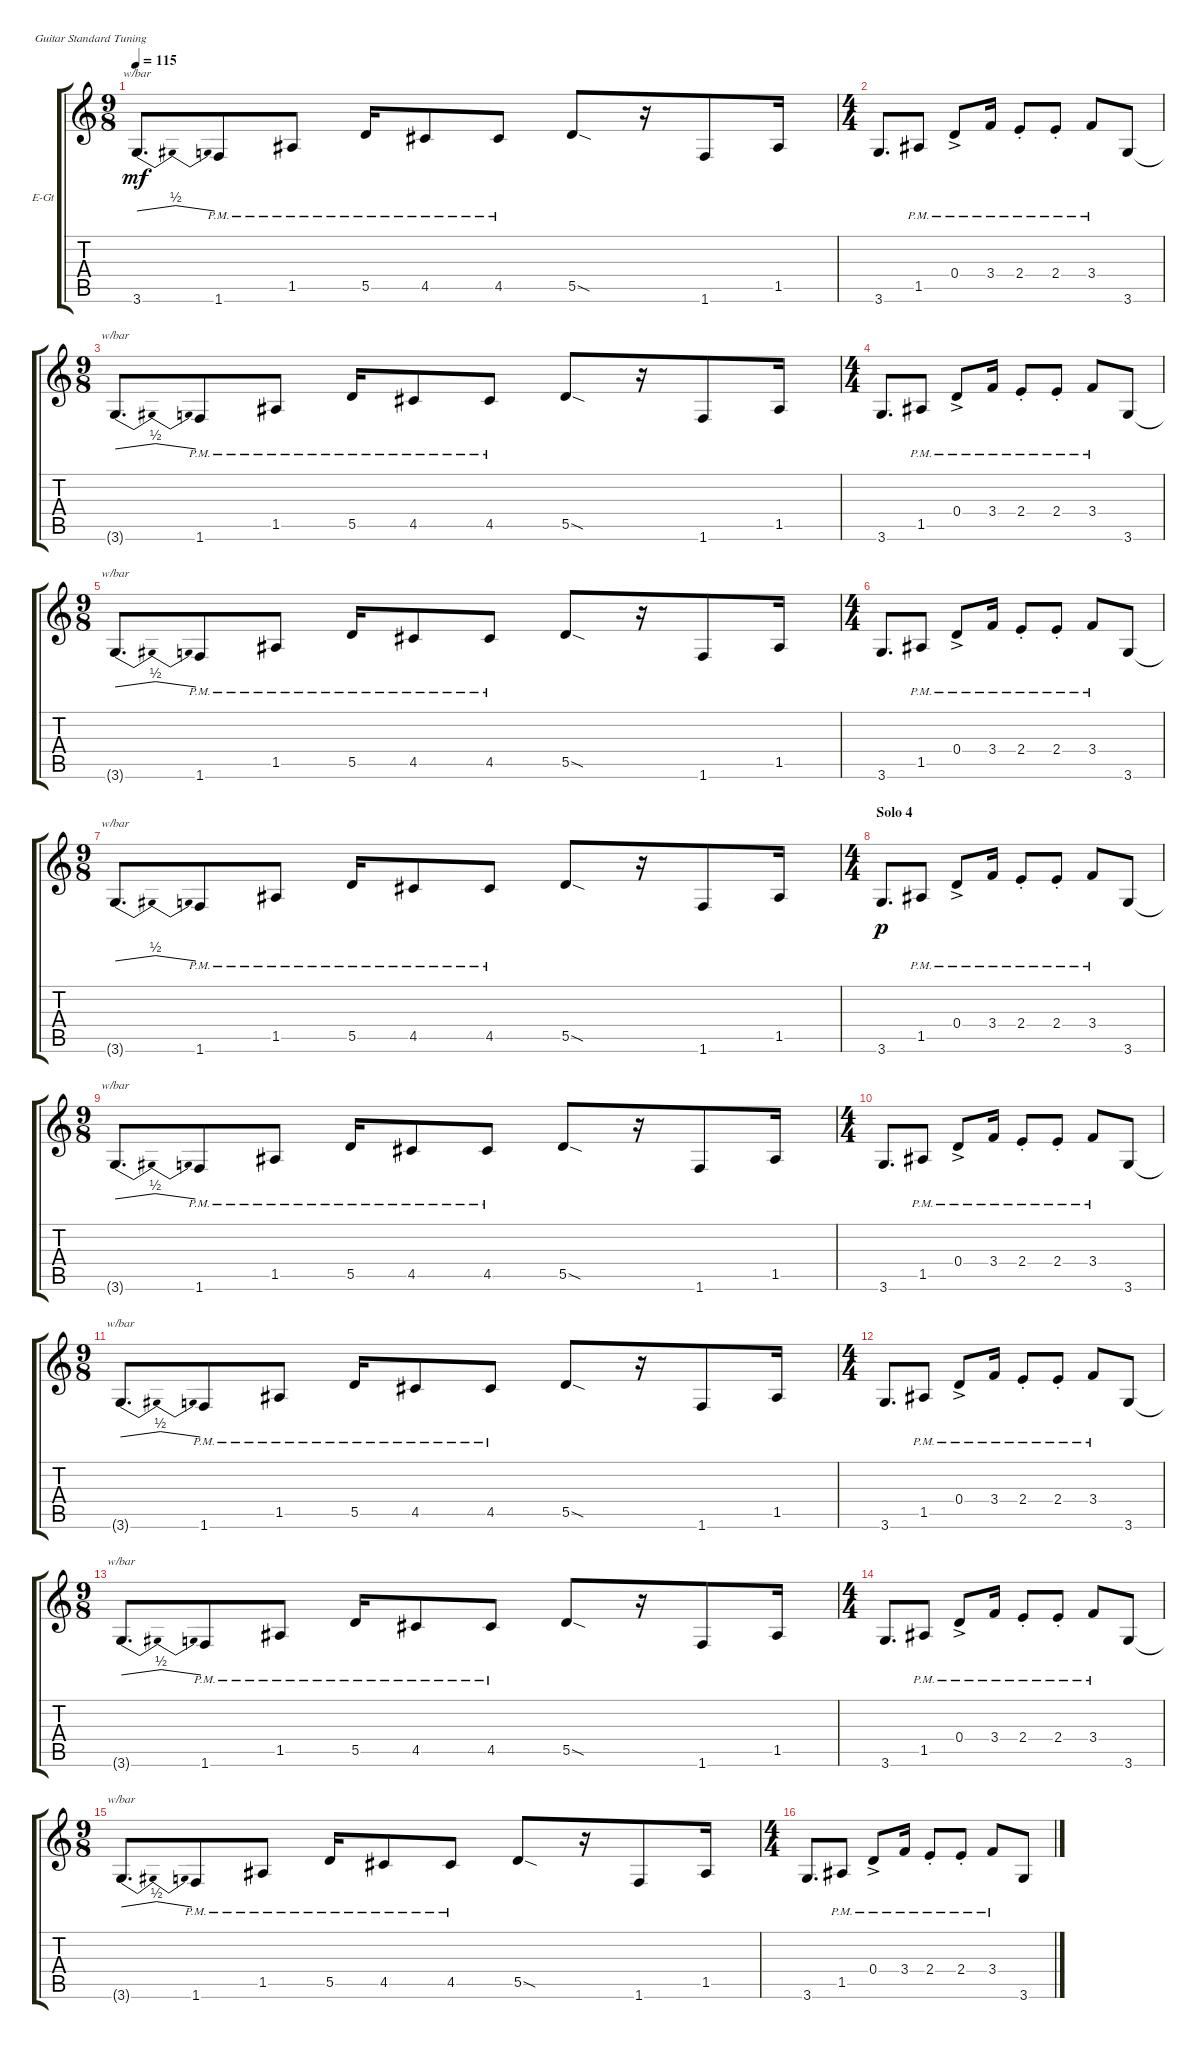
\defaultSystemsLayout 4
\bracketExtendMode groupsimilarinstruments
\firstSystemTrackNameOrientation horizontal
\otherSystemsTrackNameOrientation horizontal
\track ("Guitare Lead " "E-Gt") {instrument distortionguitar}
\staff {score tabs}
\tuning (E4 B3 G3 D3 A2 E2)
\ts (9 8)
\tempo 115
\clef g2
\scale
0.485477
\ks c
3.6{t}.8{d tbe (dip default 21 0 25.8 2 26.4 2 30.599999999999998 0) dy mf} 1.6{pm}.8 1.5{pm}.8 5.5{pm}.16 4.5{pm}.8 4.5{pm}.8 5.5{sod}.8 r.16 1.6.8 1.5.16 |
\ts (4 4)
\scale
0.333333 3.6.8{d} 1.5{pm}.8 0.4{ac pm}.8 3.4{pm}.16 2.4{pm st}.8 2.4{pm st}.8 3.4{pm}.8 3.6.8 |
\ts (9 8)
\scale
0.333333 3.6{t}.8{d tbe (dip default 21 0 25.8 2 26.4 2 30.599999999999998 0)} 1.6{pm}.8 1.5{pm}.8 5.5{pm}.16 4.5{pm}.8 4.5{pm}.8 5.5{sod}.8 r.16 1.6.8 1.5.16 |
\ts (4 4)
\scale
0.333333 3.6.8{d} 1.5{pm}.8 0.4{ac pm}.8 3.4{pm}.16 2.4{pm st}.8 2.4{pm st}.8 3.4{pm}.8 3.6.8 |
\ts (9 8)
\scale
0.333333 3.6{t}.8{d tbe (dip default 21 0 25.8 2 26.4 2 30.599999999999998 0)} 1.6{pm}.8 1.5{pm}.8 5.5{pm}.16 4.5{pm}.8 4.5{pm}.8 5.5{sod}.8 r.16 1.6.8 1.5.16 |
\ts (4 4)
\scale
0.333333 3.6.8{d} 1.5{pm}.8 0.4{ac pm}.8 3.4{pm}.16 2.4{pm st}.8 2.4{pm st}.8 3.4{pm}.8 3.6.8 |
\ts (9 8)
\scale
0.333333 3.6{t}.8{d tbe (dip default 21 0 25.8 2 26.4 2 30.599999999999998 0)} 1.6{pm}.8 1.5{pm}.8 5.5{pm}.16 4.5{pm}.8 4.5{pm}.8 5.5{sod}.8 r.16 1.6.8 1.5.16 |
\ts (4 4)
\section ("" "Solo 4")
\scale
0.333333 3.6.8{d dy p} 1.5{pm}.8 0.4{ac pm}.8 3.4{pm}.16 2.4{pm st}.8 2.4{pm st}.8 3.4{pm}.8 3.6.8 |
\ts (9 8)
\scale
0.333333 3.6{t}.8{d tbe (dip default 21 0 25.8 2 26.4 2 30.599999999999998 0)} 1.6{pm}.8 1.5{pm}.8 5.5{pm}.16 4.5{pm}.8 4.5{pm}.8 5.5{sod}.8 r.16 1.6.8 1.5.16 |
\ts (4 4)
\scale
0.333333 3.6.8{d} 1.5{pm}.8 0.4{ac pm}.8 3.4{pm}.16 2.4{pm st}.8 2.4{pm st}.8 3.4{pm}.8 3.6.8 |
\ts (9 8)
\scale
0.333333 3.6{t}.8{d tbe (dip default 21 0 25.8 2 26.4 2 30.599999999999998 0)} 1.6{pm}.8 1.5{pm}.8 5.5{pm}.16 4.5{pm}.8 4.5{pm}.8 5.5{sod}.8 r.16 1.6.8 1.5.16 |
\ts (4 4)
\scale
0.333333 3.6.8{d} 1.5{pm}.8 0.4{ac pm}.8 3.4{pm}.16 2.4{pm st}.8 2.4{pm st}.8 3.4{pm}.8 3.6.8 |
\ts (9 8)
\scale
0.333333 3.6{t}.8{d tbe (dip default 21 0 25.8 2 26.4 2 30.599999999999998 0)} 1.6{pm}.8 1.5{pm}.8 5.5{pm}.16 4.5{pm}.8 4.5{pm}.8 5.5{sod}.8 r.16 1.6.8 1.5.16 |
\ts (4 4)
\scale
0.333333 3.6.8{d} 1.5{pm}.8 0.4{ac pm}.8 3.4{pm}.16 2.4{pm st}.8 2.4{pm st}.8 3.4{pm}.8 3.6.8 |
\ts (9 8)
\scale
0.333333 3.6{t}.8{d tbe (dip default 21 0 25.8 2 26.4 2 30.599999999999998 0)} 1.6{pm}.8 1.5{pm}.8 5.5{pm}.16 4.5{pm}.8 4.5{pm}.8 5.5{sod}.8 r.16 1.6.8 1.5.16 |
\ts (4 4)
\scale
0.333333 3.6.8{d} 1.5{pm}.8 0.4{ac pm}.8 3.4{pm}.16 2.4{pm st}.8 2.4{pm st}.8 3.4{pm}.8 3.6.8
